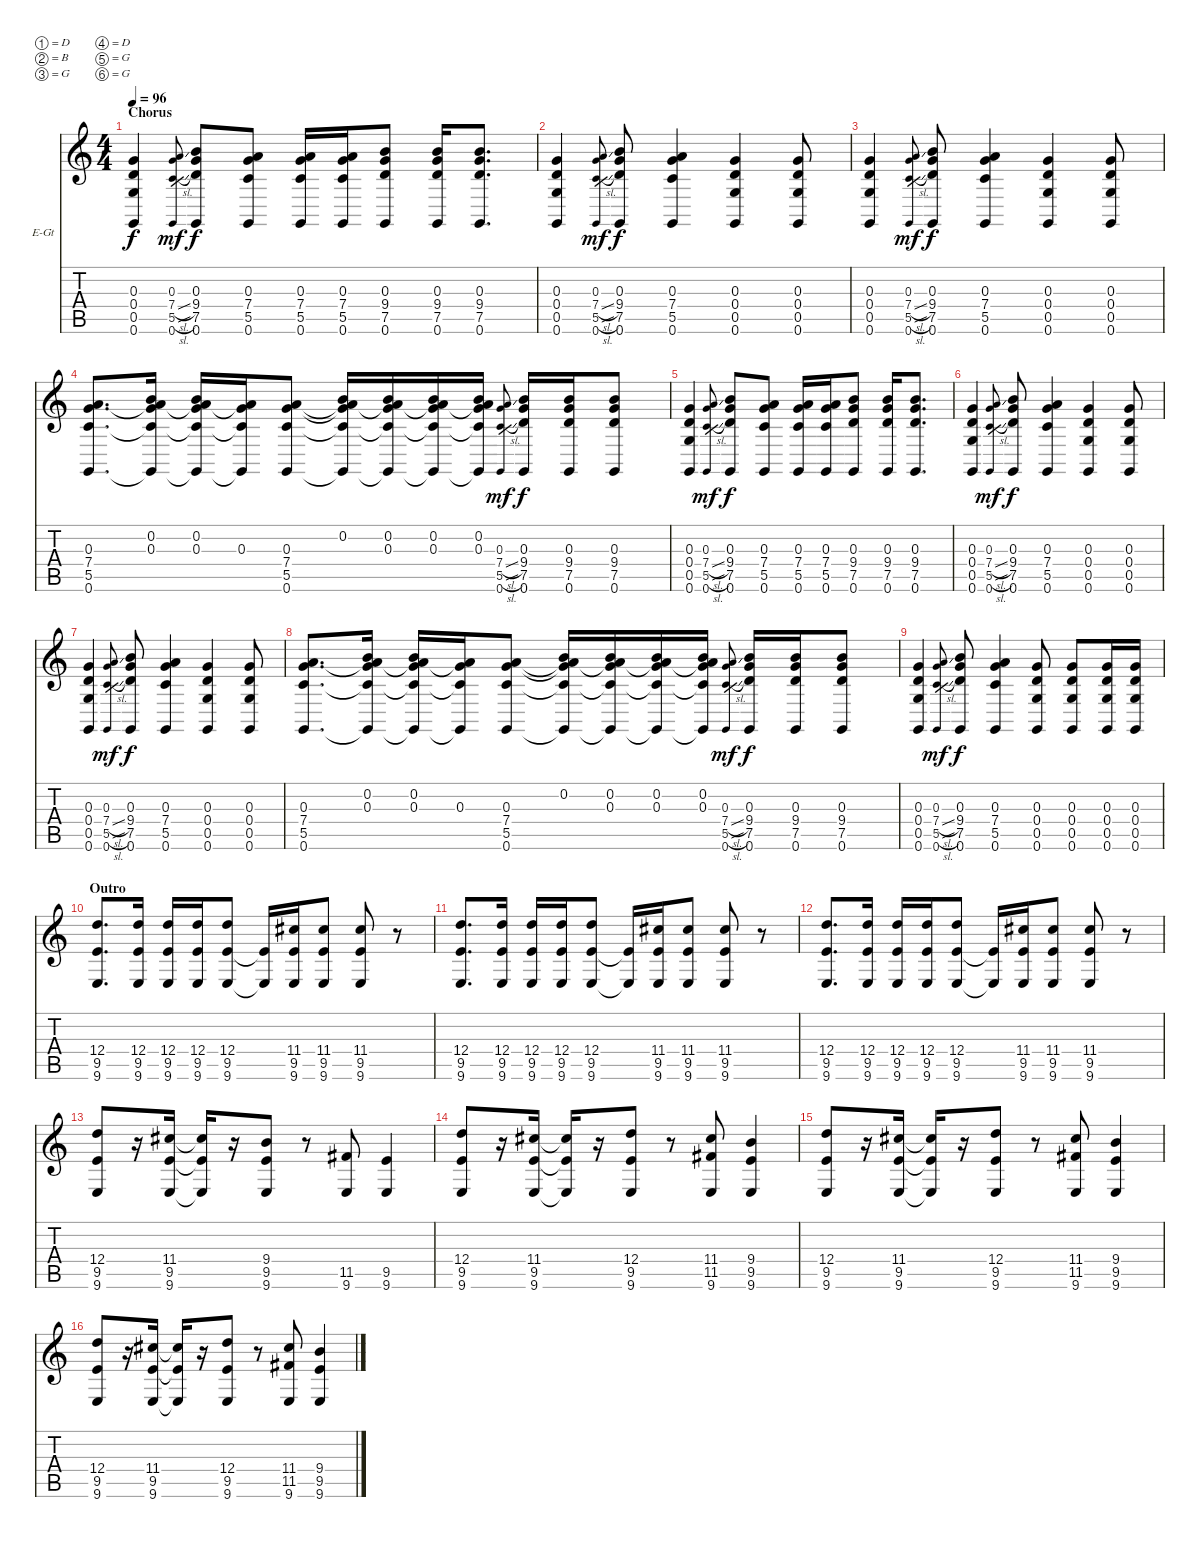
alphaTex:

\defaultSystemsLayout 4
\bracketExtendMode nobrackets
\firstSystemTrackNameOrientation horizontal
\otherSystemsTrackNameOrientation horizontal
\track ("Stone Gossard (GGD)" "E-Gt") {instrument electricguitarclean}
\staff {score tabs}
\tuning (D4 B3 G3 D3 G2 G1)
\ts (4 4)
\section ("" "Chorus")
\tempo 96
\clef g2
\scale
0.25
\ks c
(0.3 0.4 0.5 0.6).4{dy f} (0.3 7.4{sl} 5.5{sl} 0.6).8{gr dy mf} (0.3 9.4 7.5 0.6).8{dy f} (0.3 7.4 5.5 0.6).8 (0.3 7.4 5.5 0.6).16 (0.3 7.4 5.5 0.6).16 (0.3 9.4 7.5 0.6).8 (0.3 9.4 7.5 0.6).16 (0.3 9.4 7.5 0.6).8{d} |
\scale
0.25 (0.3 0.4 0.5 0.6).4 (0.3 7.4{sl} 5.5{sl} 0.6).8{gr dy mf} (0.3 9.4 7.5 0.6).8{dy f} (0.3 7.4 5.5 0.6).4 (0.3 0.4 0.5 0.6).4 (0.3 0.4 0.5 0.6).8 |
\scale
0.25 (0.3 0.4 0.5 0.6).4 (0.3 7.4{sl} 5.5{sl} 0.6).8{gr dy mf} (0.3 9.4 7.5 0.6).8{dy f} (0.3 7.4 5.5 0.6).4 (0.3 0.4 0.5 0.6).4 (0.3 0.4 0.5 0.6).8 |
\scale
0.25 (0.3 7.4 5.5 0.6).8{d} (0.2 0.3 7.4{t} 5.5{t} 0.6{t}).16 (0.2 0.3 7.4{t} 5.5{t} 0.6{t}).16 (0.3 7.4{t} 5.5{t} 0.6{t}).16 (0.3 7.4 5.5 0.6).8 (0.2 0.3{t} 7.4{t} 5.5{t} 0.6{t}).16 (0.2 0.3 7.4{t} 5.5{t} 0.6{t}).16 (0.2 0.3 7.4{t} 5.5{t} 0.6{t}).16 (0.2 0.3 7.4{t} 5.5{t} 0.6{t}).16 (0.3 7.4{sl} 5.5{sl} 0.6).8{gr dy mf} (0.3 9.4 7.5 0.6).16{dy f} (0.3 9.4 7.5 0.6).16 (0.3 9.4 7.5 0.6).8 |
\scale
0.25 (0.3 0.4 0.5 0.6).4 (0.3 7.4{sl} 5.5{sl} 0.6).8{gr dy mf} (0.3 9.4 7.5 0.6).8{dy f} (0.3 7.4 5.5 0.6).8 (0.3 7.4 5.5 0.6).16 (0.3 7.4 5.5 0.6).16 (0.3 9.4 7.5 0.6).8 (0.3 9.4 7.5 0.6).16 (0.3 9.4 7.5 0.6).8{d} |
\scale
0.25 (0.3 0.4 0.5 0.6).4 (0.3 7.4{sl} 5.5{sl} 0.6).8{gr dy mf} (0.3 9.4 7.5 0.6).8{dy f} (0.3 7.4 5.5 0.6).4 (0.3 0.4 0.5 0.6).4 (0.3 0.4 0.5 0.6).8 |
\scale
0.25 (0.3 0.4 0.5 0.6).4 (0.3 7.4{sl} 5.5{sl} 0.6).8{gr dy mf} (0.3 9.4 7.5 0.6).8{dy f} (0.3 7.4 5.5 0.6).4 (0.3 0.4 0.5 0.6).4 (0.3 0.4 0.5 0.6).8 |
\scale
0.25 (0.3 7.4 5.5 0.6).8{d} (0.2 0.3 7.4{t} 5.5{t} 0.6{t}).16 (0.2 0.3 7.4{t} 5.5{t} 0.6{t}).16 (0.3 7.4{t} 5.5{t} 0.6{t}).16 (0.3 7.4 5.5 0.6).8 (0.2 0.3{t} 7.4{t} 5.5{t} 0.6{t}).16 (0.2 0.3 7.4{t} 5.5{t} 0.6{t}).16 (0.2 0.3 7.4{t} 5.5{t} 0.6{t}).16 (0.2 0.3 7.4{t} 5.5{t} 0.6{t}).16 (0.3 7.4{sl} 5.5{sl} 0.6).8{gr dy mf} (0.3 9.4 7.5 0.6).16{dy f} (0.3 9.4 7.5 0.6).16 (0.3 9.4 7.5 0.6).8 |
\scale
0.25 (0.3 0.4 0.5 0.6).4 (0.3 7.4{sl} 5.5{sl} 0.6).8{gr dy mf} (0.3 9.4 7.5 0.6).8{dy f} (0.3 7.4 5.5 0.6).4 (0.3 0.4 0.5 0.6).8 (0.3 0.4 0.5 0.6).8 (0.3 0.4 0.5 0.6).16 (0.3 0.4 0.5 0.6).16 |
\section ("" "Outro")
\scale
0.25 (12.4 9.5 9.6).8{d} (12.4 9.5 9.6).16 (12.4 9.5 9.6).16 (12.4 9.5 9.6).16 (12.4 9.5 9.6).8 (9.5{t} 9.6{t}).16 (11.4 9.5 9.6).16 (11.4 9.5 9.6).8 (11.4 9.5 9.6).8 r.8 |
\scale
0.25 (12.4 9.5 9.6).8{d} (12.4 9.5 9.6).16 (12.4 9.5 9.6).16 (12.4 9.5 9.6).16 (12.4 9.5 9.6).8 (9.5{t} 9.6{t}).16 (11.4 9.5 9.6).16 (11.4 9.5 9.6).8 (11.4 9.5 9.6).8 r.8 |
\scale
0.25 (12.4 9.5 9.6).8{d} (12.4 9.5 9.6).16 (12.4 9.5 9.6).16 (12.4 9.5 9.6).16 (12.4 9.5 9.6).8 (9.5{t} 9.6{t}).16 (11.4 9.5 9.6).16 (11.4 9.5 9.6).8 (11.4 9.5 9.6).8 r.8 |
\scale
0.25 (12.4 9.5 9.6).8 r.16 (11.4 9.5 9.6).16 (11.4{t} 9.5{t} 9.6{t}).16 r.16 (9.4 9.5 9.6).8 r.8 (11.5 9.6).8 (9.5 9.6).4 |
\scale
0.25 (12.4 9.5 9.6).8 r.16 (11.4 9.5 9.6).16 (11.4{t} 9.5{t} 9.6{t}).16 r.16 (12.4 9.5 9.6).8 r.8 (11.4 11.5 9.6).8 (9.4 9.5 9.6).4 |
\scale
0.25 (12.4 9.5 9.6).8 r.16 (11.4 9.5 9.6).16 (11.4{t} 9.5{t} 9.6{t}).16 r.16 (12.4 9.5 9.6).8 r.8 (11.4 11.5 9.6).8 (9.4 9.5 9.6).4 |
\scale
0.25 (12.4 9.5 9.6).8 r.16 (11.4 9.5 9.6).16 (11.4{t} 9.5{t} 9.6{t}).16 r.16 (12.4 9.5 9.6).8 r.8 (11.4 11.5 9.6).8 (9.4 9.5 9.6).4
